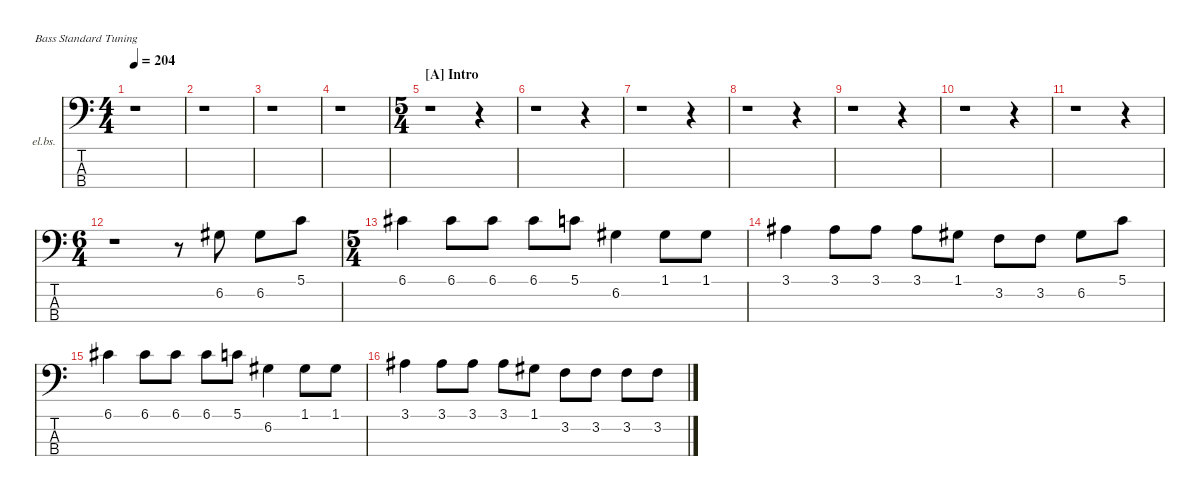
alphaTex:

\hideDynamics
\bracketExtendMode nobrackets
\firstSystemTrackNameOrientation horizontal
\otherSystemsTrackNameOrientation horizontal
\track ("bass" "el.bs.") {instrument electricbassfinger}
\staff {score tabs}
\tuning (G2 D2 A1 E1)
\ts (4 4)
\tempo 204
\clef f4
\ks aminor
r.1{dy ff instrument electricbassfinger beam Down} |
r.1{beam Down} |
r.1{beam Down} |
r.1{beam Down} |
\ts (5 4)
\section ("A" "Intro")
r.1{beam Down} r.4{beam Down} |
r.1{beam Down} r.4{beam Down} |
r.1{beam Down} r.4{beam Down} |
r.1{beam Down} r.4{beam Down} |
r.1{beam Down} r.4{beam Down} |
r.1{beam Down} r.4{beam Down} |
r.1{beam Down} r.4{beam Down} |
\ts (6 4)
r.1{beam Down} r.8{beam Down} 6.2{acc #}.8{beam Down} 6.2{acc #}.8{beam Down} 5.1.8{beam Down} |
\ts (5 4)
6.1{acc #}.4{beam Down} 6.1{acc #}.8{beam Down} 6.1{acc #}.8{beam Down} 6.1{acc #}.8{beam Down} 5.1.8{beam Down} 6.2{acc #}.4{beam Down} 1.1{acc #}.8{beam Down} 1.1{acc #}.8{beam Down} |
3.1{acc #}.4{beam Down} 3.1{acc #}.8{beam Down} 3.1{acc #}.8{beam Down} 3.1{acc #}.8{beam Down} 1.1{acc #}.8{beam Down} 3.2.8{beam Down} 3.2.8{beam Down} 6.2{acc #}.8{beam Down} 5.1.8{beam Down} |
6.1{acc #}.4{beam Down} 6.1{acc #}.8{beam Down} 6.1{acc #}.8{beam Down} 6.1{acc #}.8{beam Down} 5.1.8{beam Down} 6.2{acc #}.4{beam Down} 1.1{acc #}.8{beam Down} 1.1{acc #}.8{beam Down} |
3.1{acc #}.4{beam Down} 3.1{acc #}.8{beam Down} 3.1{acc #}.8{beam Down} 3.1{acc #}.8{beam Down} 1.1{acc #}.8{beam Down} 3.2.8{beam Down} 3.2.8{beam Down} 3.2.8{beam Down} 3.2.8{beam Down}
